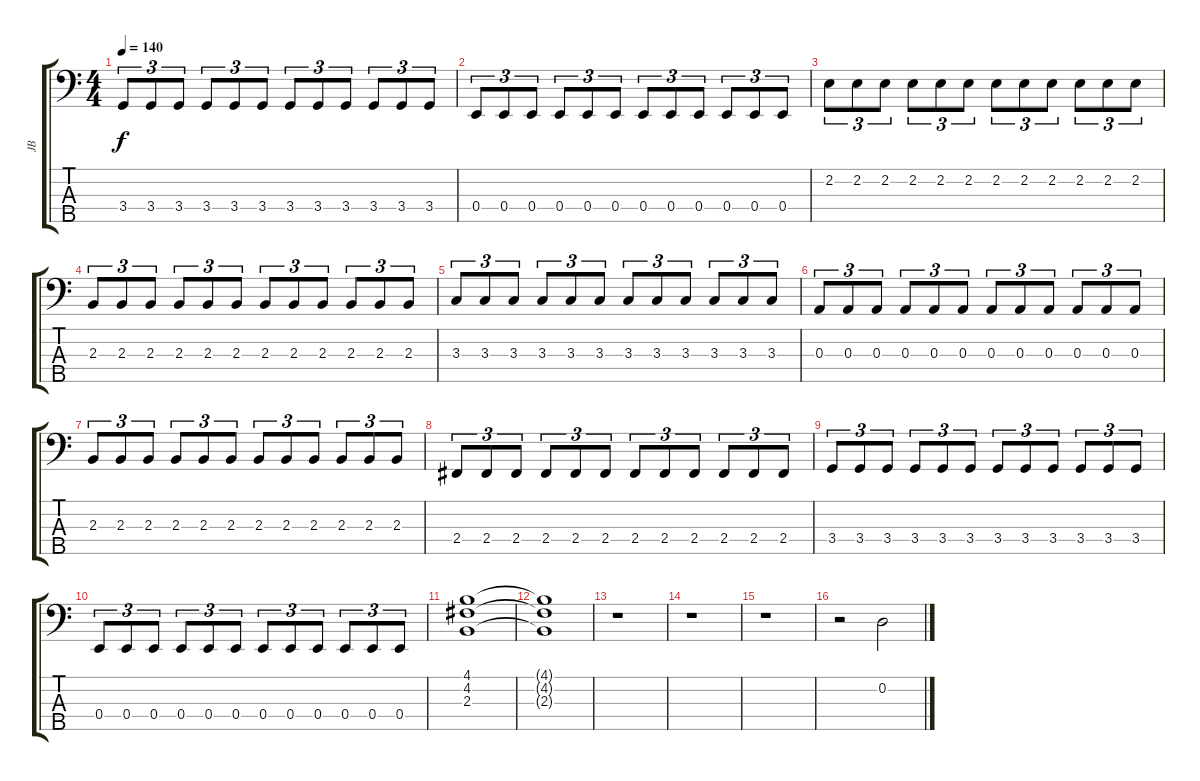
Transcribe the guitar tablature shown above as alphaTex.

\track ("JB" "JB") {instrument electricbassfinger}
\staff {score tabs}
\tuning (G2 D2 A1 E1 B0) {hide}
\ts (4 4)
\tempo 140
\clef f4
\ks c
3.4.8{tu (3 2) dy f} 3.4.8{tu (3 2)} 3.4.8{tu (3 2)} 3.4.8{tu (3 2)} 3.4.8{tu (3 2)} 3.4.8{tu (3 2)} 3.4.8{tu (3 2)} 3.4.8{tu (3 2)} 3.4.8{tu (3 2)} 3.4.8{tu (3 2)} 3.4.8{tu (3 2)} 3.4.8{tu (3 2)} |
0.4.8{tu (3 2)} 0.4.8{tu (3 2)} 0.4.8{tu (3 2)} 0.4.8{tu (3 2)} 0.4.8{tu (3 2)} 0.4.8{tu (3 2)} 0.4.8{tu (3 2)} 0.4.8{tu (3 2)} 0.4.8{tu (3 2)} 0.4.8{tu (3 2)} 0.4.8{tu (3 2)} 0.4.8{tu (3 2)} |
2.2.8{tu (3 2)} 2.2.8{tu (3 2)} 2.2.8{tu (3 2)} 2.2.8{tu (3 2)} 2.2.8{tu (3 2)} 2.2.8{tu (3 2)} 2.2.8{tu (3 2)} 2.2.8{tu (3 2)} 2.2.8{tu (3 2)} 2.2.8{tu (3 2)} 2.2.8{tu (3 2)} 2.2.8{tu (3 2)} |
2.3.8{tu (3 2)} 2.3.8{tu (3 2)} 2.3.8{tu (3 2)} 2.3.8{tu (3 2)} 2.3.8{tu (3 2)} 2.3.8{tu (3 2)} 2.3.8{tu (3 2)} 2.3.8{tu (3 2)} 2.3.8{tu (3 2)} 2.3.8{tu (3 2)} 2.3.8{tu (3 2)} 2.3.8{tu (3 2)} |
3.3.8{tu (3 2)} 3.3.8{tu (3 2)} 3.3.8{tu (3 2)} 3.3.8{tu (3 2)} 3.3.8{tu (3 2)} 3.3.8{tu (3 2)} 3.3.8{tu (3 2)} 3.3.8{tu (3 2)} 3.3.8{tu (3 2)} 3.3.8{tu (3 2)} 3.3.8{tu (3 2)} 3.3.8{tu (3 2)} |
0.3.8{tu (3 2)} 0.3.8{tu (3 2)} 0.3.8{tu (3 2)} 0.3.8{tu (3 2)} 0.3.8{tu (3 2)} 0.3.8{tu (3 2)} 0.3.8{tu (3 2)} 0.3.8{tu (3 2)} 0.3.8{tu (3 2)} 0.3.8{tu (3 2)} 0.3.8{tu (3 2)} 0.3.8{tu (3 2)} |
2.3.8{tu (3 2)} 2.3.8{tu (3 2)} 2.3.8{tu (3 2)} 2.3.8{tu (3 2)} 2.3.8{tu (3 2)} 2.3.8{tu (3 2)} 2.3.8{tu (3 2)} 2.3.8{tu (3 2)} 2.3.8{tu (3 2)} 2.3.8{tu (3 2)} 2.3.8{tu (3 2)} 2.3.8{tu (3 2)} |
2.4.8{tu (3 2)} 2.4.8{tu (3 2)} 2.4.8{tu (3 2)} 2.4.8{tu (3 2)} 2.4.8{tu (3 2)} 2.4.8{tu (3 2)} 2.4.8{tu (3 2)} 2.4.8{tu (3 2)} 2.4.8{tu (3 2)} 2.4.8{tu (3 2)} 2.4.8{tu (3 2)} 2.4.8{tu (3 2)} |
3.4.8{tu (3 2)} 3.4.8{tu (3 2)} 3.4.8{tu (3 2)} 3.4.8{tu (3 2)} 3.4.8{tu (3 2)} 3.4.8{tu (3 2)} 3.4.8{tu (3 2)} 3.4.8{tu (3 2)} 3.4.8{tu (3 2)} 3.4.8{tu (3 2)} 3.4.8{tu (3 2)} 3.4.8{tu (3 2)} |
0.4.8{tu (3 2)} 0.4.8{tu (3 2)} 0.4.8{tu (3 2)} 0.4.8{tu (3 2)} 0.4.8{tu (3 2)} 0.4.8{tu (3 2)} 0.4.8{tu (3 2)} 0.4.8{tu (3 2)} 0.4.8{tu (3 2)} 0.4.8{tu (3 2)} 0.4.8{tu (3 2)} 0.4.8{tu (3 2)} |
(4.1 4.2 2.3).1 |
(4.1{t} 4.2{t} 2.3{t}).1 |
r.1 |
r.1 |
r.1 |
r.2 0.2.2
